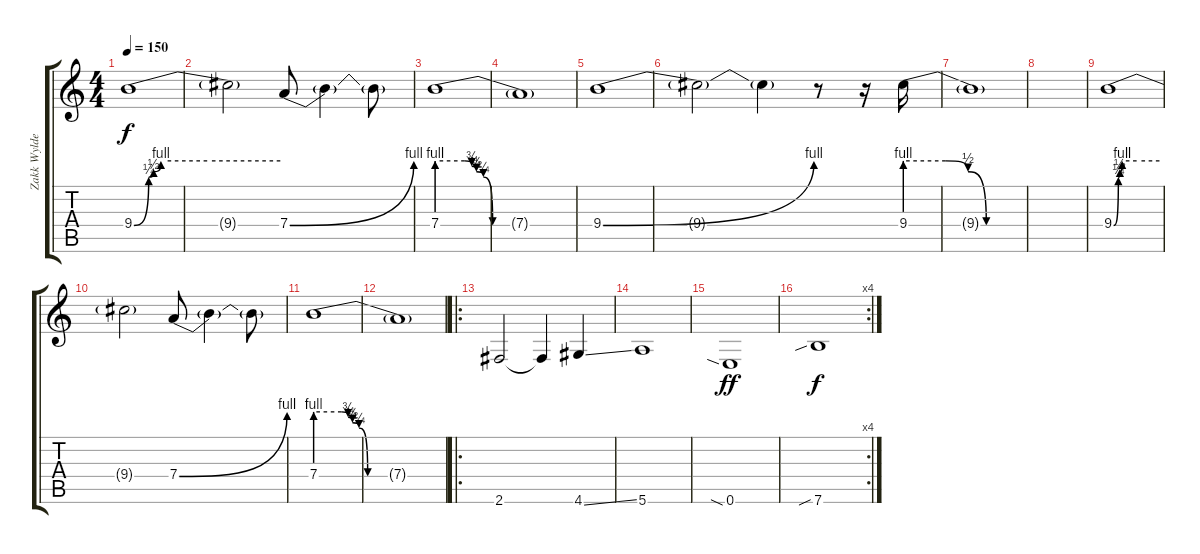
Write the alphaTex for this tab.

\track ("Zakk Wylde (Lead Guitar)" "Zakk Wylde") {instrument overdrivenguitar}
\staff {score tabs}
\tuning (E4 B3 G3 D3 A2 E2) {hide}
\ts (4 4)
\tempo 150
\clef g2
\ks c
9.4{be (custom 0 0 6 1 8 2 11 4 30 4 60 4)}.1{dy f volume 16} |
9.4{t}.2{volume 4} 7.4{be (bend 0 0 60 4)}.8{volume 15} 7.4{t}.4 7.4{t}.8 |
7.4{be (custom 0 4 12 4 15 3 17 2 20 1 24 0 40 0 60 0)}.1{volume 5} |
7.4{t}.1 |
9.4{be (bend 0 0 60 4)}.1{volume 15} |
9.4{t}.2{volume 4} 9.4{t}.4 r.8 r.16 9.4{be (custom 0 4 20 4 31 2 40 0 43 0 48 0 51 0 60 0)}.16{volume 15} |
9.4{t}.1{volume 3} |
|
9.4{be (custom 0 0 6 1 8 2 11 4 30 4 60 4)}.1{volume 16} |
9.4{t}.2{volume 4} 7.4{be (bend 0 0 60 4)}.8{volume 15} 7.4{t}.4 7.4{t}.8 |
7.4{be (custom 0 4 12 4 15 3 17 2 20 1 24 0 40 0 60 0)}.1{volume 5} |
7.4{t}.1 |
\ro
2.6.2{volume 15} 2.6{t}.4 4.6{ss}.4 |
5.6.1 |
0.6{sia}.1{dy ff} |
\rc 4
7.6{sib}.1{dy f}
